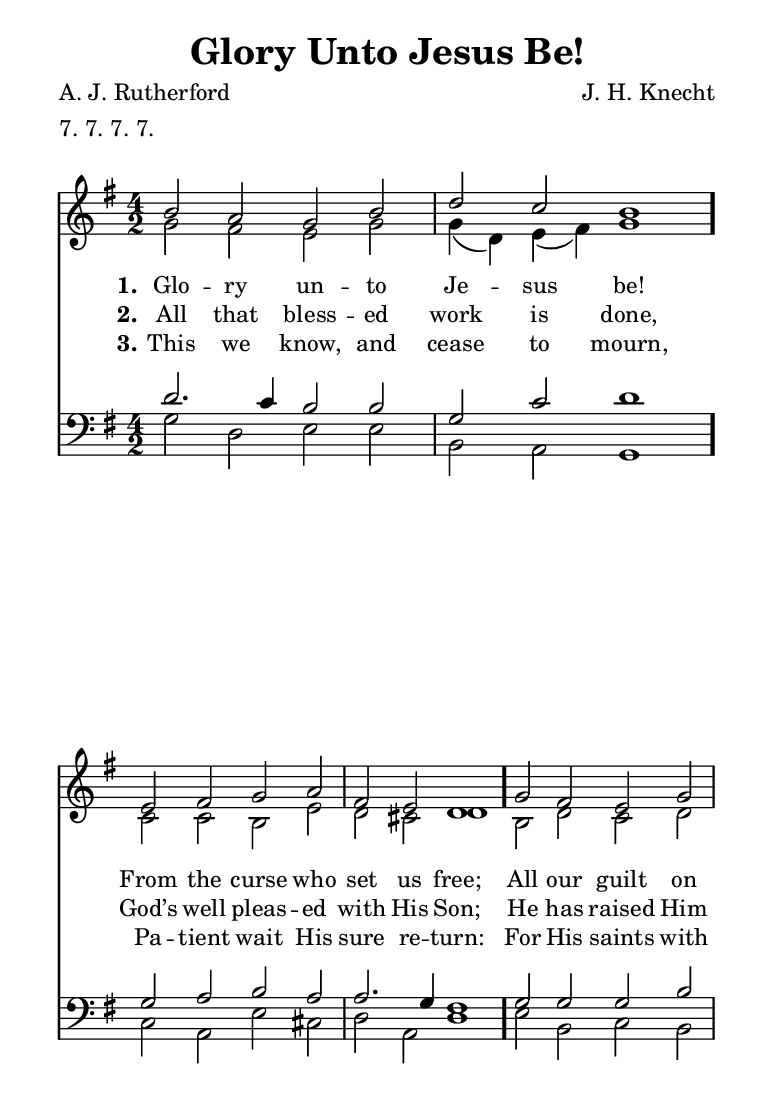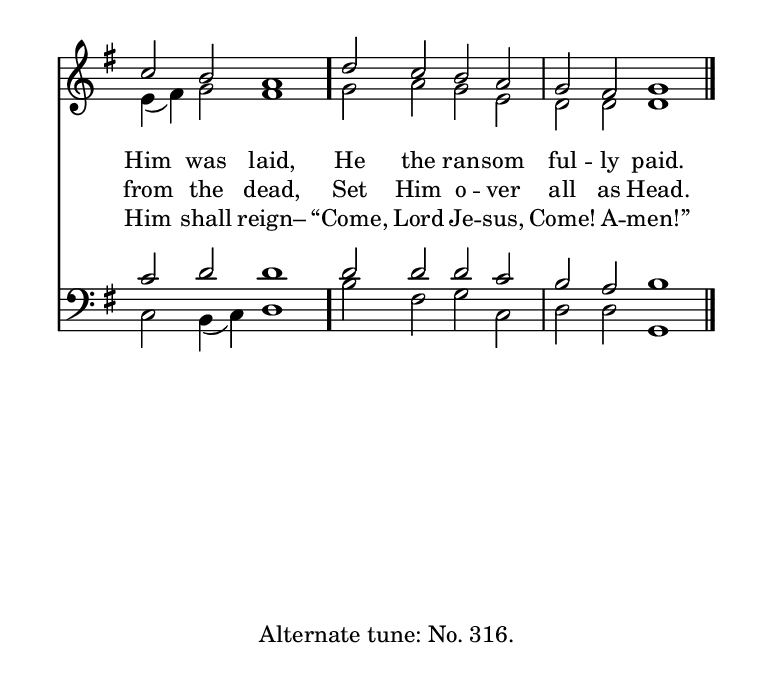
\include "common/global.ily"
\paper {
  \include "common/paper.ily"
  ragged-last-bottom = ##t
  systems-per-page = ##f
  system-count = #(cond (is-eogsized 2) (#t #f))
}

\header{
  hymnnumber = "178"
  title = "Glory Unto Jesus Be!"
  tunename = "Vienna"
  meter = "7. 7. 7. 7."
  poet = "A. J. Rutherford"
  composer = "J. H. Knecht"
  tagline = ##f
}

global = {
  \include "common/overrides.ily"
  \override Staff.TimeSignature.style = #'numbered
  \time 4/2
  \override Score.MetronomeMark.transparent = ##t % hide all fermata changes too
  \tempo 2=80
  \key g \major
  \autoBeamOff
}

notesSoprano = {
\global
\relative c'' {

  b2 a g b | d c b1 |
  e,2 fis g a | fis e d1 |
  g2 fis e g | c b a1 |
  d2 c b a | g fis g1 |

  \bar "|."

}
}

notesAlto = {
\global
\relative e' {

  g2 fis e g | g4( d) e( fis) g1 |
  c,2 c b e | d cis d1 |
  b2 d c d | e4( fis) g2 fis1 |
  g2 a g e | d d d1 |

}
}

notesTenor = {
\global
\relative a {

  d2. c4 b2 b | g c d1 |
  g,2 a b a | a2. g4 fis1 |
  g2 g g b | c d d1 |
  d2 d d c | b a b1 |

}
}

notesBass = {
\global
\relative f {

  g2 d e e | b a g1 |
  c2 a e' cis | d a d1 |
  e2 b c b | c b4( c) d1 |
  b'2 fis g c, | d d g,1 |

}
}

wordsA = \lyricmode {
\set stanza = "1."

Glo -- ry un -- to Je -- sus be! \bar "."
From the curse who set us free; \bar "."
All our guilt on Him was laid, \bar "."
He the ran -- som ful -- ly paid. \bar "."

}

wordsB = \lyricmode {
\set stanza = "2."

All that bless -- ed work is done,
God’s well pleas -- ed with His Son;
He has raised Him from the dead,
Set Him o -- ver all as Head.

}

wordsC = \lyricmode {
\set stanza = "3."

This we know, and cease to mourn,
Pa -- tient wait His sure re -- turn:
For His saints with Him shall reign–
“Come, Lord Je -- sus, Come! A -- men!”

}

\score {
  \context ChoirStaff <<
    \context Staff = upper <<
      \set ChoirStaff.systemStartDelimiter = #'SystemStartBar
      \context Voice  = sopranos { \voiceOne << \notesSoprano >> }
      \context Voice  = altos { \voiceTwo << \notesAlto >> }
      \context Lyrics = one   \lyricsto sopranos \wordsA
      \context Lyrics = two   \lyricsto sopranos \wordsB
      \context Lyrics = three \lyricsto sopranos \wordsC
    >>
    \context Staff = men <<
      \clef bass
      \context Voice  = tenors { \voiceOne << \notesTenor >> }
      \context Voice  = basses { \voiceTwo << \notesBass >> }
    >>
  >>
  \layout {
    \include "common/layout.ily"
  }
  \midi{
    \include "common/midi.ily"
  }
}

\noPageBreak

\markup { \vspace #2 \fill-line { \raise #2 \line { Alternate tune: No. 316. } } }

\version "2.19.49"  % necessary for upgrading to future LilyPond versions.

% vi:set et ts=2 sw=2 ai nocindent syntax=lilypond:
